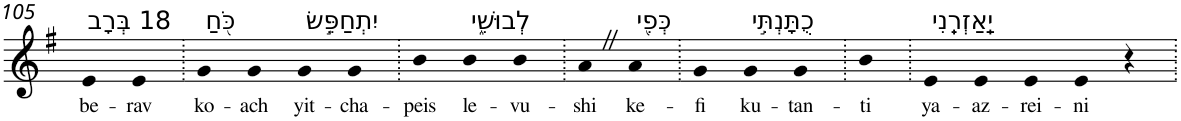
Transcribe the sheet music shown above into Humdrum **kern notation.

**kern	**text
*part1	*part1
*staff1	*staff1
*I"Piano	*
*I'Pno	*
!!LO:PB:g=z
*clefG2	*
*k[f#]	*
*G:	*
=105	=105
!LO:TX:a:t=18 בְּרָב	!
!	!LO:LY:b
4e	be-
!	!LO:LY:b
4e	-rav
=106.	=106.
!LO:TX:a:t=כֹּ֭חַ	!
!	!LO:LY:b
4g	ko-
!	!LO:LY:b
4g	-ach
!LO:TX:a:t=יִתְחַפֵּ֣שׂ	!
!	!LO:LY:b
4g	yit-
!	!LO:LY:b
4g	-cha-
=107.	=107.
!	!LO:LY:b
4b	-peis
!LO:TX:a:t=לְבוּשִׁ֑י	!
!	!LO:LY:b
4b	le-
!	!LO:LY:b
4b	-vu-
=108.	=108.
!	!LO:LY:b
4aZ	-shi
!LO:TX:a:t=כְּפִ֖י	!
!	!LO:LY:b
4a	ke-
=109.	=109.
!	!LO:LY:b
4g	-fi
!LO:TX:a:t=כֻתָּנְתִּ֣י	!
!	!LO:LY:b
4g	ku-
!	!LO:LY:b
4g	-tan-
=110.	=110.
!	!LO:LY:b
4b	-ti
=111.	=111.
!LO:TX:a:t=יַֽאַזְרֵֽנִי	!
!	!LO:LY:b
4e	ya-
!	!LO:LY:b
4e	-az-
!	!LO:LY:b
4e	-rei-
!	!LO:LY:b
4e	-ni
4r	.
=.	=.
*-	*-
